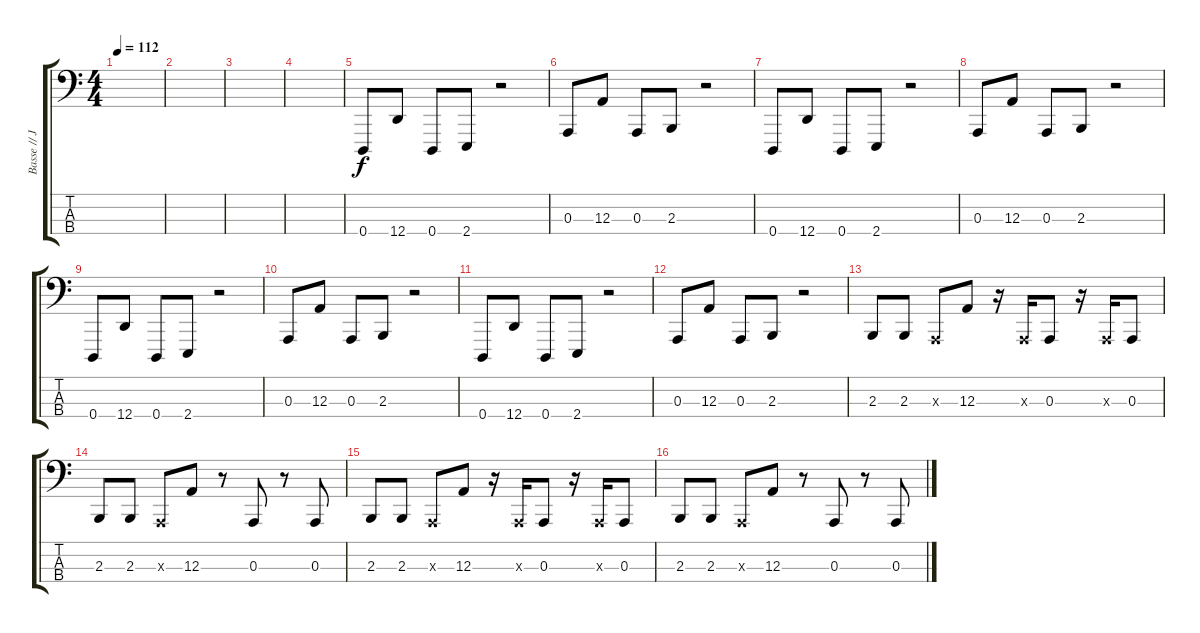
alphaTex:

\track ("Basse // Jeordie White" "Basse // J") {instrument lead8bassandlead}
\staff {score tabs}
\tuning (G2 D2 A1 D1) {hide}
\ts (4 4)
\tempo 112
\clef f4
\ks c
|
|
|
|
0.4.8 12.4.8 0.4.8 2.4.8 r.2 |
0.3.8 12.3.8 0.3.8 2.3.8 r.2 |
0.4.8 12.4.8 0.4.8 2.4.8 r.2 |
0.3.8 12.3.8 0.3.8 2.3.8 r.2 |
0.4.8 12.4.8 0.4.8 2.4.8 r.2 |
0.3.8 12.3.8 0.3.8 2.3.8 r.2 |
0.4.8 12.4.8 0.4.8 2.4.8 r.2 |
0.3.8 12.3.8 0.3.8 2.3.8 r.2 |
2.3.8{instrument lead2sawtooth} 2.3.8 0.3{x}.8 12.3.8 r.16 0.3{x}.16 0.3.8 r.16 0.3{x}.16 0.3.8 |
2.3.8 2.3.8 0.3{x}.8 12.3.8 r.8 0.3.8 r.8 0.3.8 |
2.3.8 2.3.8 0.3{x}.8 12.3.8 r.16 0.3{x}.16 0.3.8 r.16 0.3{x}.16 0.3.8 |
2.3.8 2.3.8 0.3{x}.8 12.3.8 r.8 0.3.8 r.8 0.3.8
